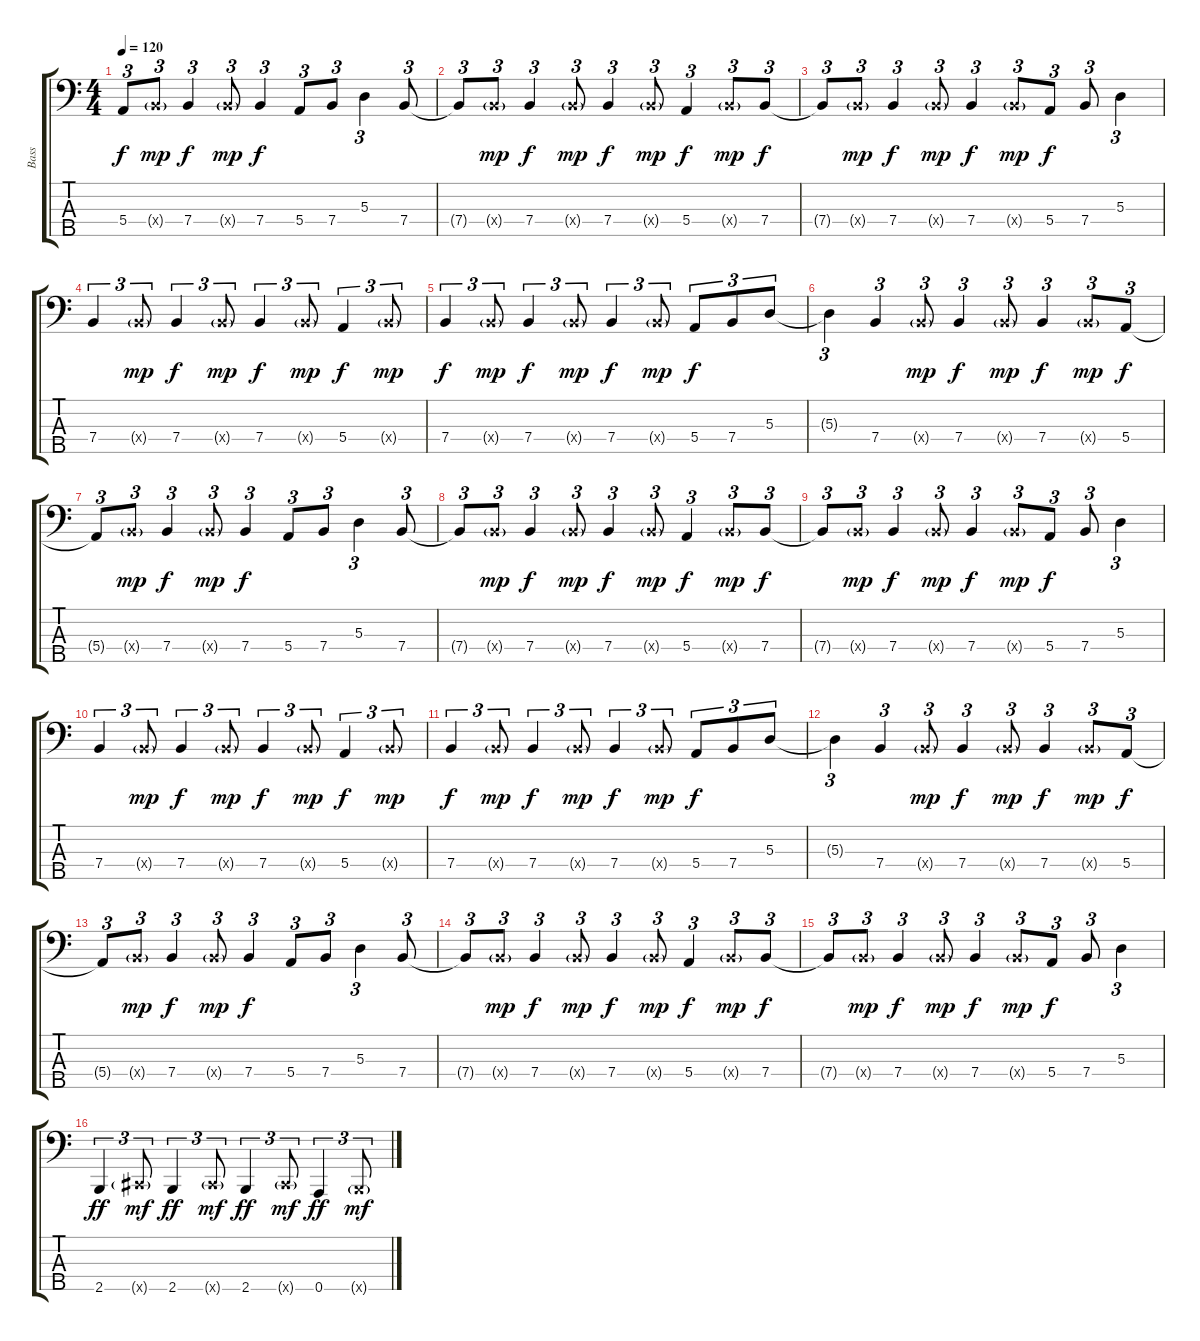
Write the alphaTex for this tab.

\track ("Bass" "Bass") {instrument electricbassfinger}
\staff {score tabs}
\tuning (G2 D2 A1 E1 A0) {hide}
\ts (4 4)
\tempo 120
\clef f4
\ks c
5.4{t}.8{tu (3 2) dy f} 7.4{g x}.8{tu (3 2) dy mp} 7.4.4{tu (3 2) dy f} 7.4{g x}.8{tu (3 2) dy mp} 7.4.4{tu (3 2) dy f} 5.4.8{tu (3 2)} 7.4.8{tu (3 2)} 5.3.4{tu (3 2)} 7.4.8{tu (3 2)} |
7.4{t}.8{tu (3 2)} 7.4{g x}.8{tu (3 2) dy mp} 7.4.4{tu (3 2) dy f} 7.4{g x}.8{tu (3 2) dy mp} 7.4.4{tu (3 2) dy f} 7.4{g x}.8{tu (3 2) dy mp} 5.4.4{tu (3 2) dy f} 7.4{g x}.8{tu (3 2) dy mp} 7.4.8{tu (3 2) dy f} |
7.4{t}.8{tu (3 2)} 7.4{g x}.8{tu (3 2) dy mp} 7.4.4{tu (3 2) dy f} 7.4{g x}.8{tu (3 2) dy mp} 7.4.4{tu (3 2) dy f} 7.4{g x}.8{tu (3 2) dy mp} 5.4.8{tu (3 2) dy f} 7.4.8{tu (3 2)} 5.3.4{tu (3 2)} |
7.4.4{tu (3 2)} 7.4{g x}.8{tu (3 2) dy mp} 7.4.4{tu (3 2) dy f} 7.4{g x}.8{tu (3 2) dy mp} 7.4.4{tu (3 2) dy f} 7.4{g x}.8{tu (3 2) dy mp} 5.4.4{tu (3 2) dy f} 7.4{g x}.8{tu (3 2) dy mp} |
7.4.4{tu (3 2) dy f} 7.4{g x}.8{tu (3 2) dy mp} 7.4.4{tu (3 2) dy f} 7.4{g x}.8{tu (3 2) dy mp} 7.4.4{tu (3 2) dy f} 7.4{g x}.8{tu (3 2) dy mp} 5.4.8{tu (3 2) dy f} 7.4.8{tu (3 2)} 5.3.8{tu (3 2)} |
5.3{t}.4{tu (3 2)} 7.4.4{tu (3 2)} 7.4{g x}.8{tu (3 2) dy mp} 7.4.4{tu (3 2) dy f} 7.4{g x}.8{tu (3 2) dy mp} 7.4.4{tu (3 2) dy f} 7.4{g x}.8{tu (3 2) dy mp} 5.4.8{tu (3 2) dy f} |
5.4{t}.8{tu (3 2)} 7.4{g x}.8{tu (3 2) dy mp} 7.4.4{tu (3 2) dy f} 7.4{g x}.8{tu (3 2) dy mp} 7.4.4{tu (3 2) dy f} 5.4.8{tu (3 2)} 7.4.8{tu (3 2)} 5.3.4{tu (3 2)} 7.4.8{tu (3 2)} |
7.4{t}.8{tu (3 2)} 7.4{g x}.8{tu (3 2) dy mp} 7.4.4{tu (3 2) dy f} 7.4{g x}.8{tu (3 2) dy mp} 7.4.4{tu (3 2) dy f} 7.4{g x}.8{tu (3 2) dy mp} 5.4.4{tu (3 2) dy f} 7.4{g x}.8{tu (3 2) dy mp} 7.4.8{tu (3 2) dy f} |
7.4{t}.8{tu (3 2)} 7.4{g x}.8{tu (3 2) dy mp} 7.4.4{tu (3 2) dy f} 7.4{g x}.8{tu (3 2) dy mp} 7.4.4{tu (3 2) dy f} 7.4{g x}.8{tu (3 2) dy mp} 5.4.8{tu (3 2) dy f} 7.4.8{tu (3 2)} 5.3.4{tu (3 2)} |
7.4.4{tu (3 2)} 7.4{g x}.8{tu (3 2) dy mp} 7.4.4{tu (3 2) dy f} 7.4{g x}.8{tu (3 2) dy mp} 7.4.4{tu (3 2) dy f} 7.4{g x}.8{tu (3 2) dy mp} 5.4.4{tu (3 2) dy f} 7.4{g x}.8{tu (3 2) dy mp} |
7.4.4{tu (3 2) dy f} 7.4{g x}.8{tu (3 2) dy mp} 7.4.4{tu (3 2) dy f} 7.4{g x}.8{tu (3 2) dy mp} 7.4.4{tu (3 2) dy f} 7.4{g x}.8{tu (3 2) dy mp} 5.4.8{tu (3 2) dy f} 7.4.8{tu (3 2)} 5.3.8{tu (3 2)} |
5.3{t}.4{tu (3 2)} 7.4.4{tu (3 2)} 7.4{g x}.8{tu (3 2) dy mp} 7.4.4{tu (3 2) dy f} 7.4{g x}.8{tu (3 2) dy mp} 7.4.4{tu (3 2) dy f} 7.4{g x}.8{tu (3 2) dy mp} 5.4.8{tu (3 2) dy f} |
5.4{t}.8{tu (3 2)} 7.4{g x}.8{tu (3 2) dy mp} 7.4.4{tu (3 2) dy f} 7.4{g x}.8{tu (3 2) dy mp} 7.4.4{tu (3 2) dy f} 5.4.8{tu (3 2)} 7.4.8{tu (3 2)} 5.3.4{tu (3 2)} 7.4.8{tu (3 2)} |
7.4{t}.8{tu (3 2)} 7.4{g x}.8{tu (3 2) dy mp} 7.4.4{tu (3 2) dy f} 7.4{g x}.8{tu (3 2) dy mp} 7.4.4{tu (3 2) dy f} 7.4{g x}.8{tu (3 2) dy mp} 5.4.4{tu (3 2) dy f} 7.4{g x}.8{tu (3 2) dy mp} 7.4.8{tu (3 2) dy f} |
7.4{t}.8{tu (3 2)} 7.4{g x}.8{tu (3 2) dy mp} 7.4.4{tu (3 2) dy f} 7.4{g x}.8{tu (3 2) dy mp} 7.4.4{tu (3 2) dy f} 7.4{g x}.8{tu (3 2) dy mp} 5.4.8{tu (3 2) dy f} 7.4.8{tu (3 2)} 5.3.4{tu (3 2)} |
2.5.4{tu (3 2) dy ff} 4.5{g x}.8{tu (3 2) dy mf} 2.5.4{tu (3 2) dy ff} 4.5{g x}.8{tu (3 2) dy mf} 2.5.4{tu (3 2) dy ff} 4.5{g x}.8{tu (3 2) dy mf} 0.5.4{tu (3 2) dy ff} 2.5{g x}.8{tu (3 2) dy mf}
